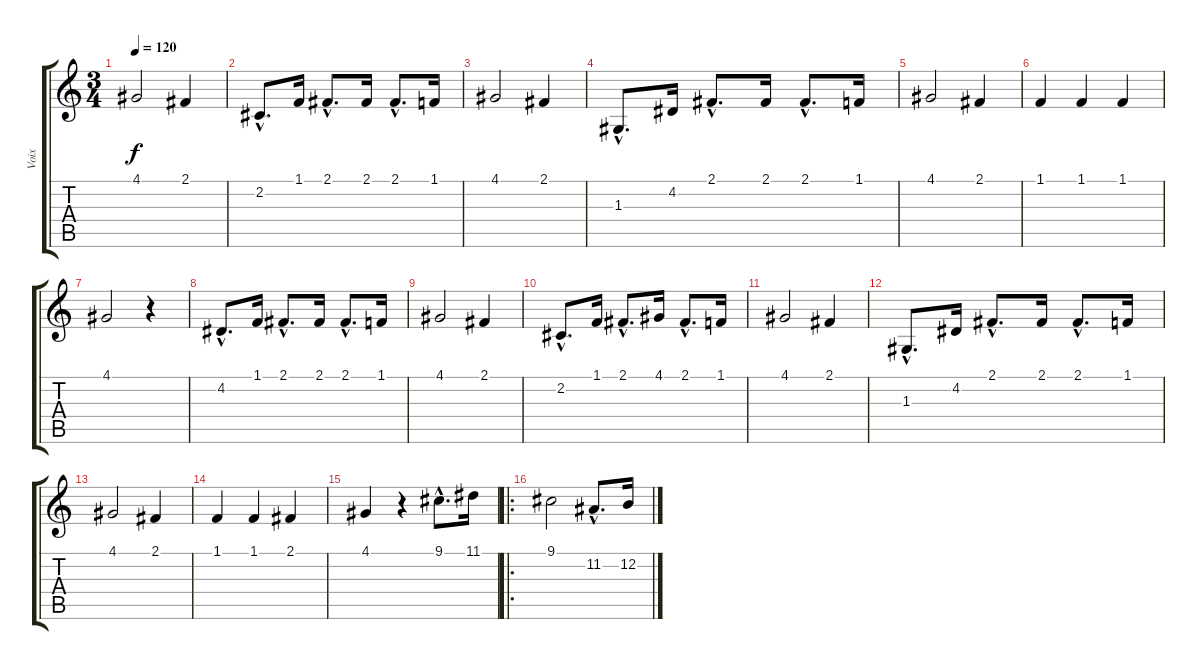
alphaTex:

\track ("Voix" "Voix") {instrument harmonica}
\staff {score tabs}
\tuning (E4 B3 G3 D3 A2 E2) {hide}
\ts (3 4)
\tempo 120
\clef g2
\ks c
4.1.2{dy f} 2.1.4 |
2.2{hac}.8{d} 1.1.16 2.1{hac}.8{d} 2.1.16 2.1{hac}.8{d} 1.1.16 |
4.1.2 2.1.4 |
1.3{hac}.8{d} 4.2.16 2.1{hac}.8{d} 2.1.16 2.1{hac}.8{d} 1.1.16 |
4.1.2 2.1.4 |
1.1.4 1.1.4 1.1.4 |
4.1.2 r.4 |
4.2{hac}.8{d} 1.1.16 2.1{hac}.8{d} 2.1.16 2.1{hac}.8{d} 1.1.16 |
4.1.2 2.1.4 |
2.2{hac}.8{d} 1.1.16 2.1{hac}.8{d} 4.1.16 2.1{hac}.8{d} 1.1.16 |
4.1.2 2.1.4 |
1.3{hac}.8{d} 4.2.16 2.1{hac}.8{d} 2.1.16 2.1{hac}.8{d} 1.1.16 |
4.1.2 2.1.4 |
1.1.4 1.1.4 2.1.4 |
4.1.4 r.4 9.1{hac}.8{d volume 11} 11.1.16 |
\ro
9.1.2 11.2{hac}.8{d} 12.2.16
